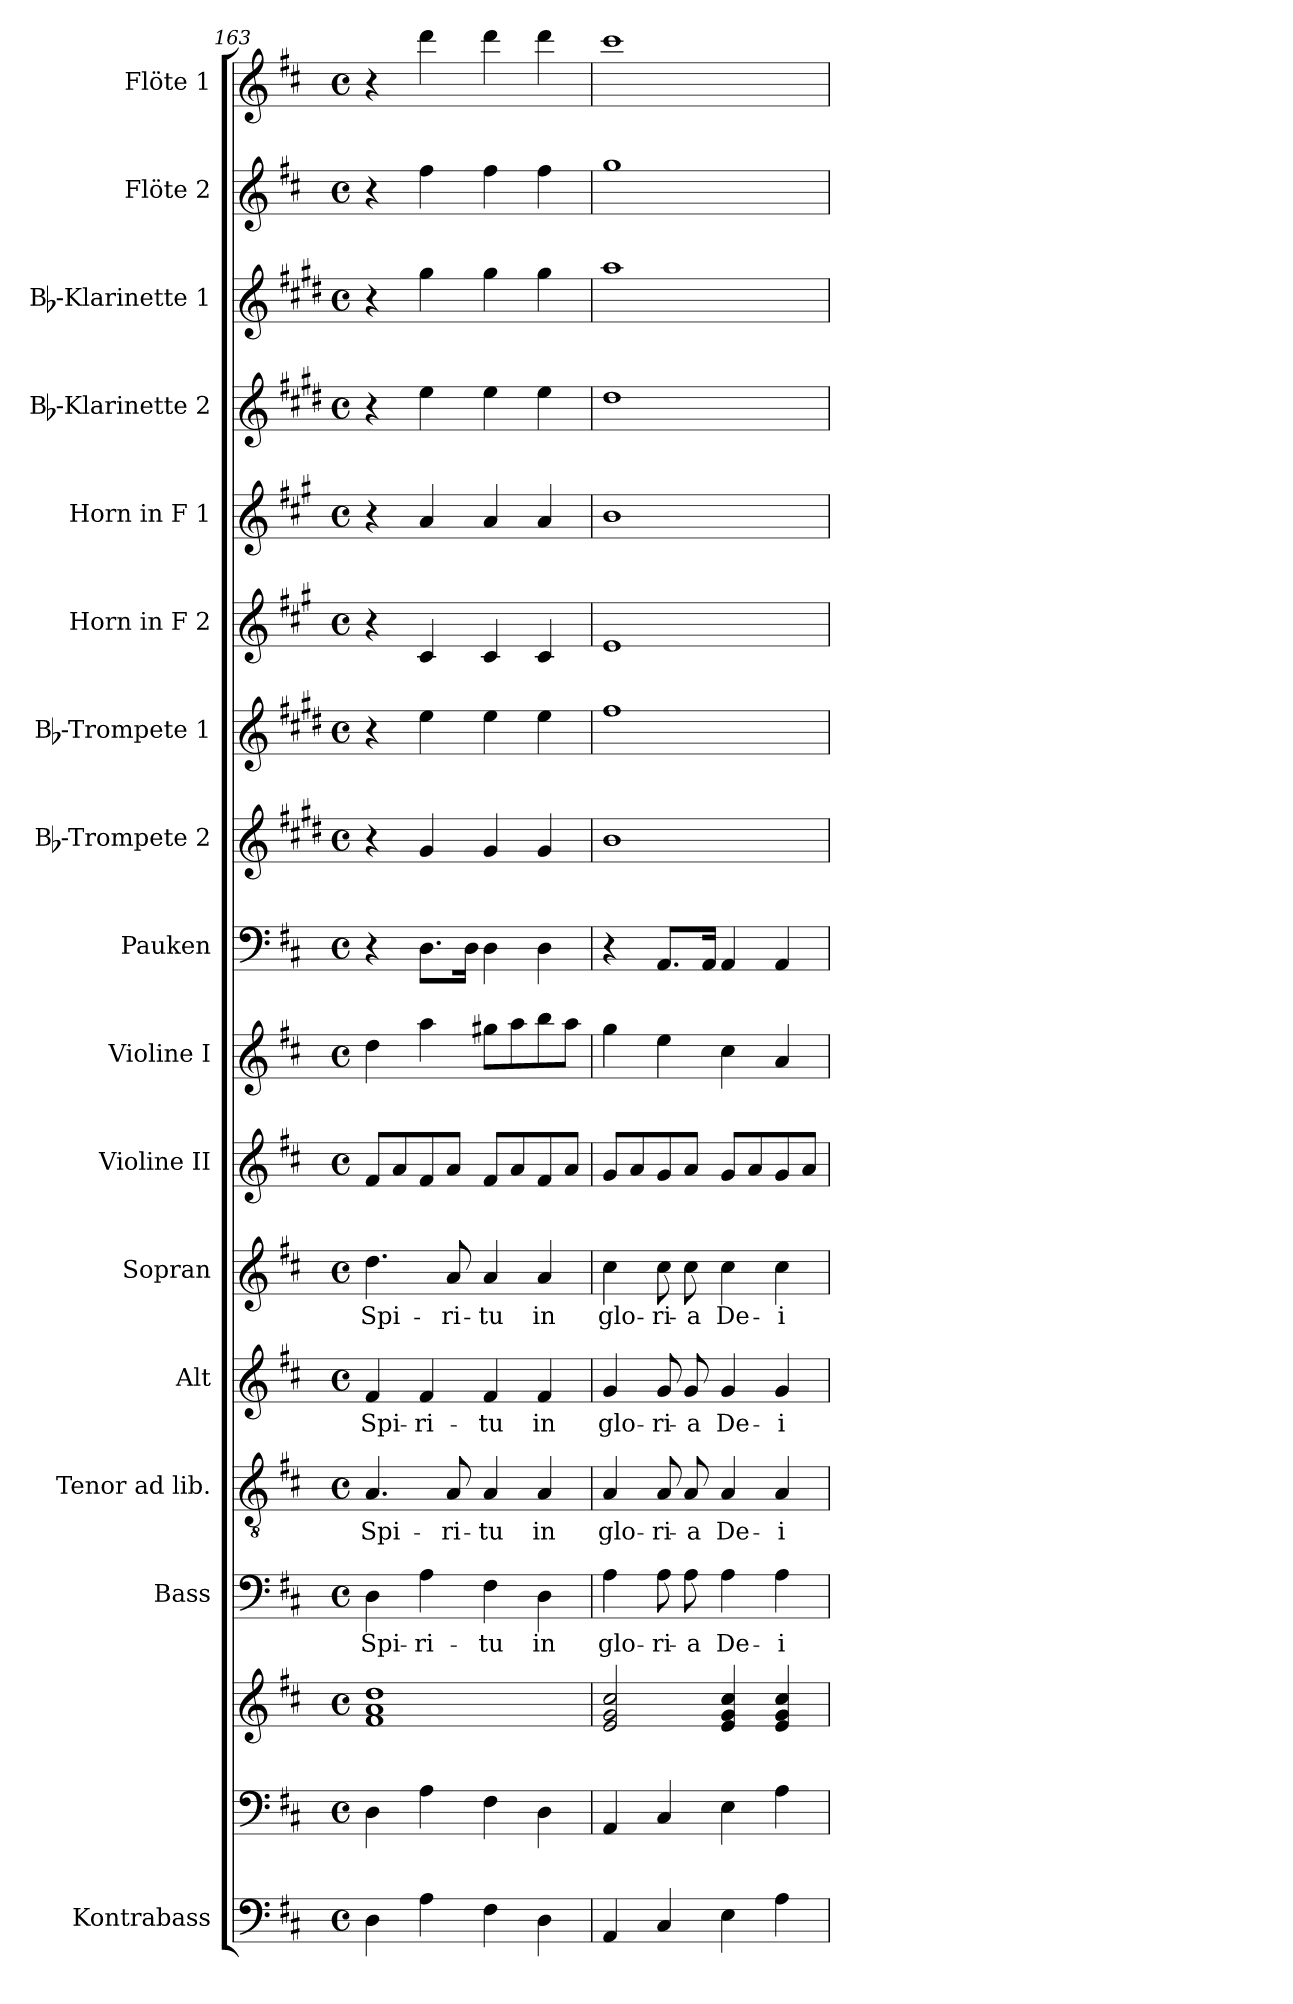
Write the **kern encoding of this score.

**kern	**kern	**kern	**kern	**text	**kern	**text	**kern	**text	**kern	**text	**kern	**kern	**kern	**kern	**kern	**kern	**kern	**kern	**kern	**kern	**kern
*part17	*part16	*part16	*part15	*part15	*part14	*part14	*part13	*part13	*part12	*part12	*part11	*part10	*part9	*part8	*part7	*part6	*part5	*part4	*part3	*part2	*part1
*staff18	*staff17	*staff16	*staff15	*staff15	*staff14	*staff14	*staff13	*staff13	*staff12	*staff12	*staff11	*staff10	*staff9	*staff8	*staff7	*staff6	*staff5	*staff4	*staff3	*staff2	*staff1
*I"Kontrabass	*	*	*I"Bass	*	*I"Tenor ad lib.	*	*I"Alt	*	*I"Sopran	*	*I"Violine II	*I"Violine I	*I"Pauken	*I"Bb-Trompete 2	*I"Bb-Trompete 1	*I"Horn in F 2	*I"Horn in F 1	*I"Bb-Klarinette 2	*I"Bb-Klarinette 1	*I"Flöte 2	*I"Flöte 1
*I'Kb.	*	*	*I'B.	*	*I'T.	*	*I'A.	*	*I'S.	*	*I'Vl. II	*I'Vl. I	*I'Pk.	*I'Bb Trp. 2	*I'Bb Trp. 1	*	*	*I'Bb Kl. 2	*I'Bb Kl. 1	*I'Fl. 2	*I'Fl. 1
*clefF4	*clefF4	*clefG2	*clefF4	*	*clefGv2	*	*clefG2	*	*clefG2	*	*clefG2	*clefG2	*clefF4	*clefG2	*clefG2	*clefG2	*clefG2	*clefG2	*clefG2	*clefG2	*clefG2
*ITrd7c12	*	*	*	*	*	*	*	*	*	*	*	*	*	*ITrd1c2	*ITrd1c2	*ITrd4c7	*ITrd4c7	*ITrd1c2	*ITrd1c2	*	*
*k[f#c#]	*k[f#c#]	*k[f#c#]	*k[f#c#]	*	*k[f#c#]	*	*k[f#c#]	*	*k[f#c#]	*	*k[f#c#]	*k[f#c#]	*k[f#c#]	*k[f#c#]	*k[f#c#]	*k[f#c#]	*k[f#c#]	*k[f#c#]	*k[f#c#]	*k[f#c#]	*k[f#c#]
*D:	*D:	*D:	*D:	*	*D:	*	*D:	*	*D:	*	*D:	*D:	*D:	*D:	*D:	*D:	*D:	*D:	*D:	*D:	*D:
*M4/4	*M4/4	*M4/4	*M4/4	*	*M4/4	*	*M4/4	*	*M4/4	*	*M4/4	*M4/4	*M4/4	*M4/4	*M4/4	*M4/4	*M4/4	*M4/4	*M4/4	*M4/4	*M4/4
*met(c)	*met(c)	*met(c)	*met(c)	*	*met(c)	*	*met(c)	*	*met(c)	*	*met(c)	*met(c)	*met(c)	*met(c)	*met(c)	*met(c)	*met(c)	*met(c)	*met(c)	*met(c)	*met(c)
=163	=163	=163	=163	=163	=163	=163	=163	=163	=163	=163	=163	=163	=163	=163	=163	=163	=163	=163	=163	=163	=163
!	!	!	!	!LO:LY:b	!	!LO:LY:b	!	!LO:LY:b	!	!LO:LY:b	!	!	!	!	!	!	!	!	!	!	!
4DD\	4D\	1f# 1a 1dd	4D\	Spi-	4.A/	Spi-	4f#/	Spi-	4.dd\	Spi-	8f#/L	4dd\	4r	4r	4r	4r	4r	4r	4r	4r	4r
.	.	.	.	.	.	.	.	.	.	.	8a/	.	.	.	.	.	.	.	.	.	.
!	!	!	!	!LO:LY:b	!	!	!	!LO:LY:b	!	!	!	!	!	!	!	!	!	!	!	!	!
4AA\	4A\	.	4A\	-ri-	.	.	4f#/	-ri-	.	.	8f#/	4aa\	8.D\L	4f#/	4dd\	4F#/	4d/	4dd\	4ff#\	4ff#\	4ddd\
!	!	!	!	!	!	!LO:LY:b	!	!	!	!LO:LY:b	!	!	!	!	!	!	!	!	!	!	!
.	.	.	.	.	8A/	-ri-	.	.	8a/	-ri-	8a/J	.	.	.	.	.	.	.	.	.	.
.	.	.	.	.	.	.	.	.	.	.	.	.	16D\Jk	.	.	.	.	.	.	.	.
!	!	!	!	!LO:LY:b	!	!LO:LY:b	!	!LO:LY:b	!	!LO:LY:b	!	!	!	!	!	!	!	!	!	!	!
4FF#\	4F#\	.	4F#\	-tu	4A/	-tu	4f#/	-tu	4a/	-tu	8f#/L	8gg#X\L	4D\	4f#/	4dd\	4F#/	4d/	4dd\	4ff#\	4ff#\	4ddd\
.	.	.	.	.	.	.	.	.	.	.	8a/	8aa\	.	.	.	.	.	.	.	.	.
!	!	!	!	!LO:LY:b	!	!LO:LY:b	!	!LO:LY:b	!	!LO:LY:b	!	!	!	!	!	!	!	!	!	!	!
4DD\	4D\	.	4D\	in	4A/	in	4f#/	in	4a/	in	8f#/	8bb\	4D\	4f#/	4dd\	4F#/	4d/	4dd\	4ff#\	4ff#\	4ddd\
.	.	.	.	.	.	.	.	.	.	.	8a/J	8aa\J	.	.	.	.	.	.	.	.	.
!!LO:PB:g=z
=164	=164	=164	=164	=164	=164	=164	=164	=164	=164	=164	=164	=164	=164	=164	=164	=164	=164	=164	=164	=164	=164
!	!	!	!	!LO:LY:b	!	!LO:LY:b	!	!LO:LY:b	!	!LO:LY:b	!	!	!	!	!	!	!	!	!	!	!
4AAA/	4AA/	2e/ 2g/ 2cc#/	4A\	glo-	4A/	glo-	4g/	glo-	4cc#\	glo-	8g/L	4gg\	4r	1a	1ee	1A	1e	1cc#	1gg	1gg	1ccc#
.	.	.	.	.	.	.	.	.	.	.	8a/	.	.	.	.	.	.	.	.	.	.
!	!	!	!	!LO:LY:b	!	!LO:LY:b	!	!LO:LY:b	!	!LO:LY:b	!	!	!	!	!	!	!	!	!	!	!
4CC#/	4C#/	.	8A\	-ri-	8A/	-ri-	8g/	-ri-	8cc#\	-ri-	8g/	4ee\	8.AA/L	.	.	.	.	.	.	.	.
!	!	!	!	!LO:LY:b	!	!LO:LY:b	!	!LO:LY:b	!	!LO:LY:b	!	!	!	!	!	!	!	!	!	!	!
.	.	.	8A\	-a	8A/	-a	8g/	-a	8cc#\	-a	8a/J	.	.	.	.	.	.	.	.	.	.
.	.	.	.	.	.	.	.	.	.	.	.	.	16AA/Jk	.	.	.	.	.	.	.	.
!	!	!	!	!LO:LY:b	!	!LO:LY:b	!	!LO:LY:b	!	!LO:LY:b	!	!	!	!	!	!	!	!	!	!	!
4EE\	4E\	4e/ 4g/ 4cc#/	4A\	De-	4A/	De-	4g/	De-	4cc#\	De-	8g/L	4cc#\	4AA/	.	.	.	.	.	.	.	.
.	.	.	.	.	.	.	.	.	.	.	8a/	.	.	.	.	.	.	.	.	.	.
!	!	!	!	!LO:LY:b	!	!LO:LY:b	!	!LO:LY:b	!	!LO:LY:b	!	!	!	!	!	!	!	!	!	!	!
4AA\	4A\	4e/ 4g/ 4cc#/	4A\	-i	4A/	-i	4g/	-i	4cc#\	-i	8g/	4a/	4AA/	.	.	.	.	.	.	.	.
.	.	.	.	.	.	.	.	.	.	.	8a/J	.	.	.	.	.	.	.	.	.	.
=	=	=	=	=	=	=	=	=	=	=	=	=	=	=	=	=	=	=	=	=	=
*-	*-	*-	*-	*-	*-	*-	*-	*-	*-	*-	*-	*-	*-	*-	*-	*-	*-	*-	*-	*-	*-
